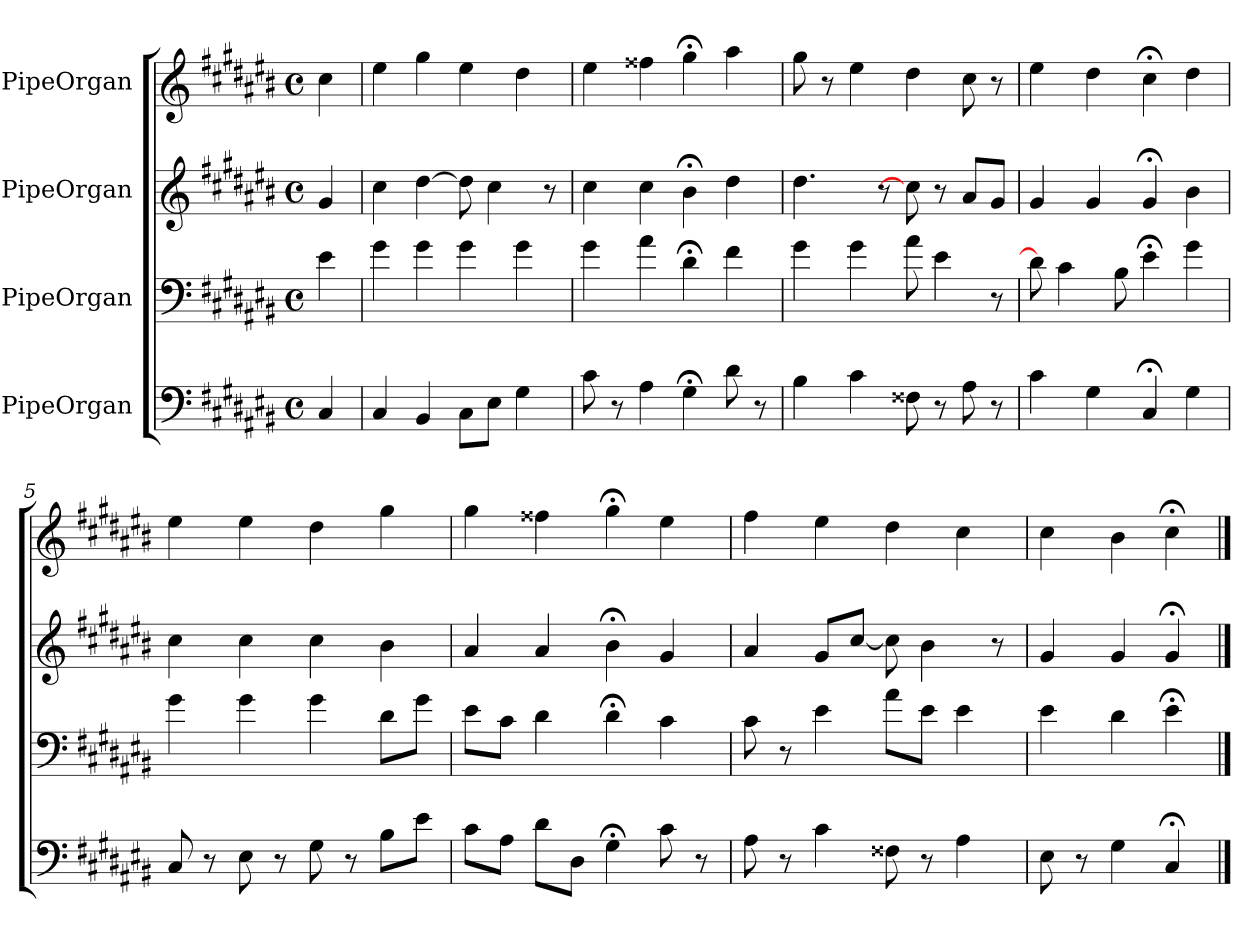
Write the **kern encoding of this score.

**kern	**kern	**kern	**kern
*part4	*part3	*part2	*part1
*staff4	*staff3	*staff2	*staff1
*I"PipeOrgan	*I"PipeOrgan	*I"PipeOrgan	*I"PipeOrgan
*clefF4	*clefF4	*clefG2	*clefG2
*k[f#c#g#d#a#e#b#]	*k[f#c#g#d#a#e#b#]	*k[f#c#g#d#a#e#b#]	*k[f#c#g#d#a#e#b#]
*C#:	*C#:	*C#:	*C#:
*M4/4	*M4/4	*M4/4	*M4/4
*met(c)	*met(c)	*met(c)	*met(c)
*MM60	*MM60	*MM60	*MM60
=	=	=	=
4C#	4e#	4g#	4cc#
=1	=1	=1	=1
4C#	4g#	4cc#	4ee#
4BB#	4g#	[4dd#	4gg#
8C#\L	4g#	8dd#]	4ee#
8E#\J	.	4cc#	.
4G#	4g#	.	4dd#
.	.	8r	.
=2	=2	=2	=2
8c#	4g#	4cc#	4ee#
8r	.	.	.
4A#	4a#	4cc#	4ff##X
4G#;<	4d#;<	4b#;<	4gg#;<
8d#	4f#	4dd#	4aa#
8r	.	.	.
=3	=3	=3	=3
4B#	4g#	4.dd#	8gg#
.	.	.	8r
4c#	4g#	.	4ee#
.	.	8r	.
8F##X	8a#	8cc#]	4dd#
8r	4e#	8r	.
8A#	.	8a#/L	8cc#
8r	8r	8g#/J	8r
=4	=4	=4	=4
4c#	8d#]	4g#	4ee#
.	4c#	.	.
4G#	.	4g#	4dd#
.	8B#	.	.
4C#;<	4e#;<	4g#;<	4cc#;<
4G#	4g#	4b#	4dd#
=5	=5	=5	=5
8C#	4g#	4cc#	4ee#
8r	.	.	.
8E#	4g#	4cc#	4ee#
8r	.	.	.
8G#	4g#	4cc#	4dd#
8r	.	.	.
8B#\L	8d#\L	4b#	4gg#
8e#\J	8g#\J	.	.
=6	=6	=6	=6
8c#\L	8e#\L	4a#	4gg#
8A#\J	8c#\J	.	.
8d#\L	4d#	4a#	4ff##X
8D#\J	.	.	.
4G#;<	4d#;<	4b#;<	4gg#;<
8c#	4c#	4g#	4ee#
8r	.	.	.
=7	=7	=7	=7
8A#	8c#	4a#	4ff#
8r	8r	.	.
4c#	4e#	8g#/L	4ee#
.	.	[8cc#/J	.
8F##X	8a#\L	8cc#]	4dd#
8r	8e#\J	4b#	.
4A#	4e#	.	4cc#
.	.	8r	.
=8	=8	=8	=8
8E#	4e#	4g#	4cc#
8r	.	.	.
4G#	4d#	4g#	4b#
4C#;<	4e#;<	4g#;<	4cc#;<
==	==	==	==
*-	*-	*-	*-
